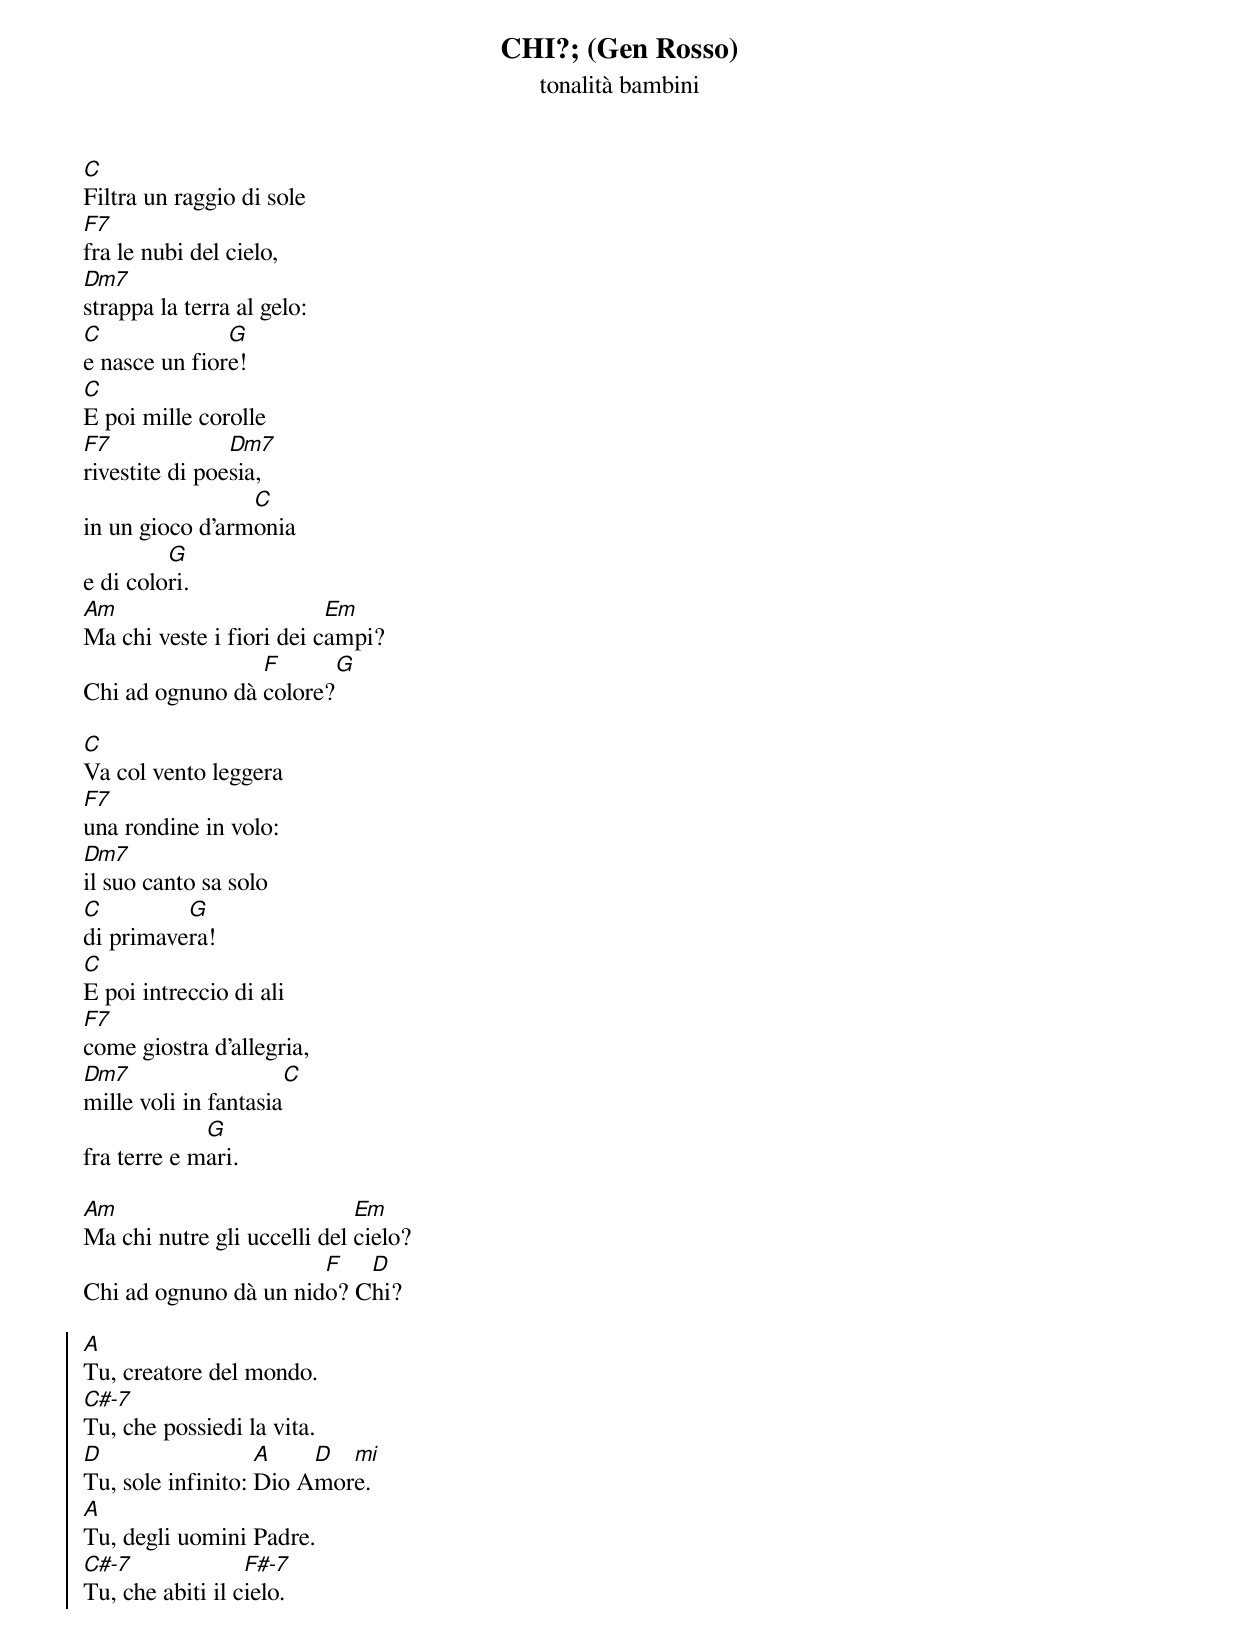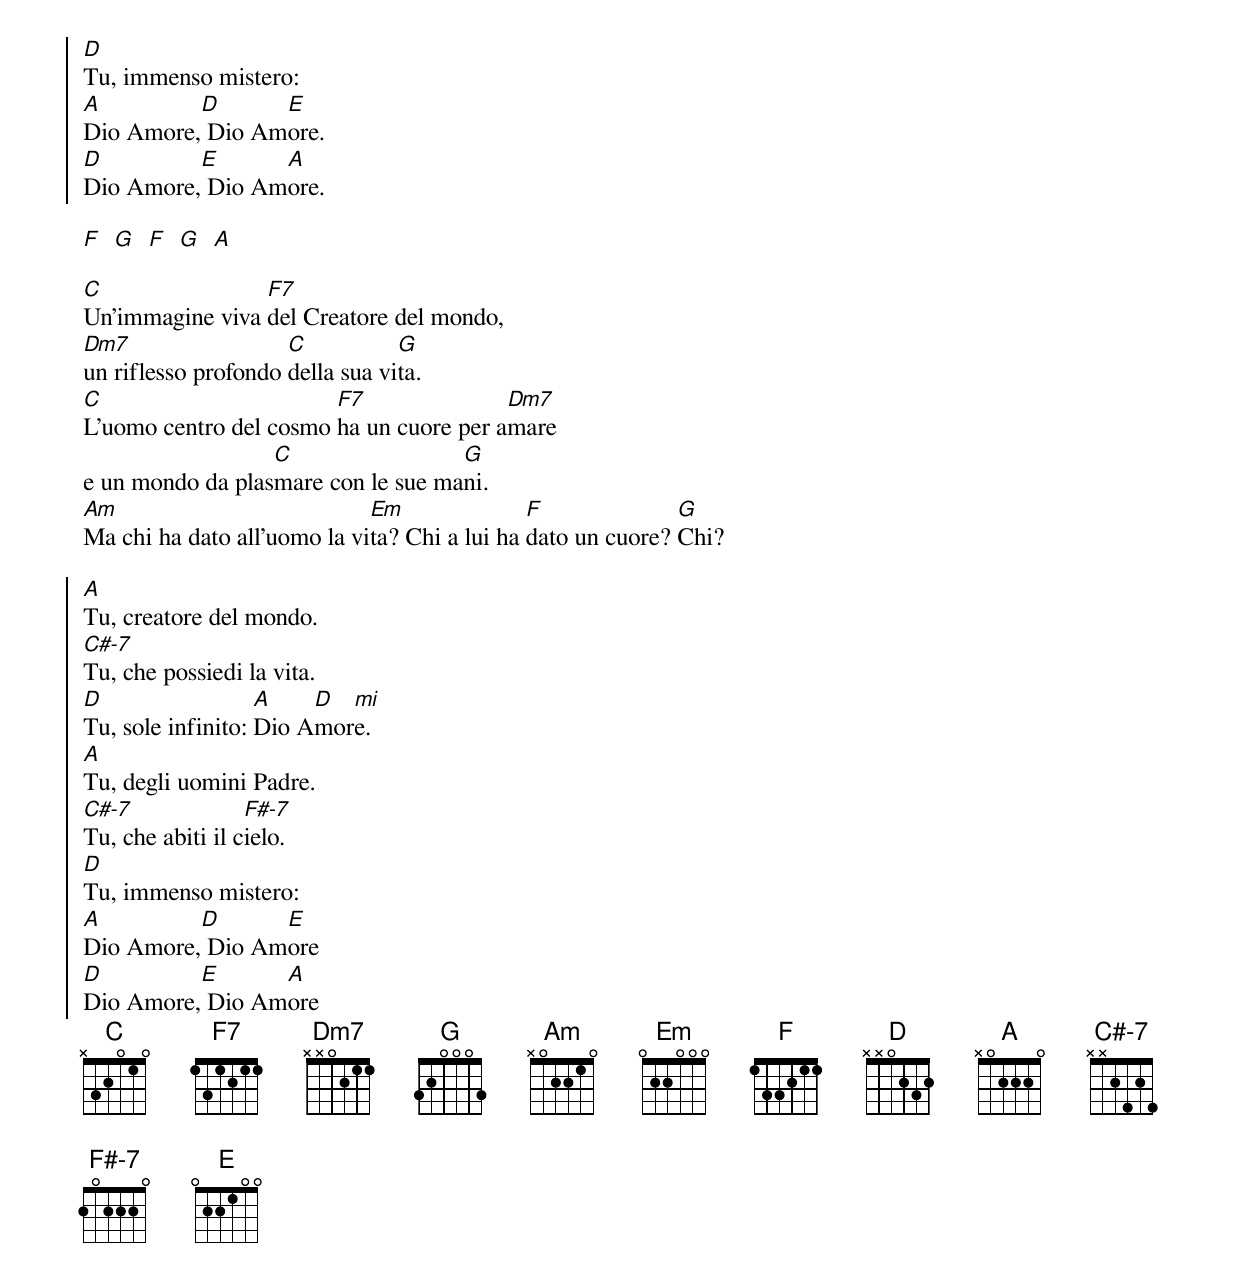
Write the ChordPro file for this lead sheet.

{title:CHI?}
{title:(Gen Rosso)}
{subtitle: tonalità bambini}
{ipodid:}
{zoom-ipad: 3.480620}
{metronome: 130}
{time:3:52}


[C]Filtra un raggio di sole
[F7]fra le nubi del cielo,
[Dm7]strappa la terra al gelo:
[C]e nasce un fior[G]e!
[C]E poi mille corolle
[F7]rivestite di poe[Dm7]sia,
in un gioco d'arm[C]onia
e di colo[G]ri.
[Am]Ma chi veste i fiori dei c[Em]ampi?
Chi ad ognuno dà [F]colore?[G]

[C]Va col vento leggera
[F7]una rondine in volo:
[Dm7]il suo canto sa solo
[C]di primave[G]ra!
[C]E poi intreccio di ali
[F7]come giostra d'allegria,
[Dm7]mille voli in fantasia[C]
fra terre e m[G]ari.

[Am]Ma chi nutre gli uccelli del [Em]cielo?
Chi ad ognuno dà un nid[F]o? C[D]hi?

{soc}
[A]Tu, creatore del mondo.
[C#-7]Tu, che possiedi la vita.
[D]Tu, sole infinito: [A]Dio A[D]mor[mi]e.
[A]Tu, degli uomini Padre.
[C#-7]Tu, che abiti il c[F#-7]ielo.
[D]Tu, immenso mistero:
[A]Dio Amore,[D] Dio Am[E]ore.
[D]Dio Amore,[E] Dio Am[A]ore.
{eoc}

[F]  [G]  [F]  [G]  [A]

[C]Un'immagine viva [F7]del Creatore del mondo,
[Dm7]un riflesso profondo [C]della sua vi[G]ta.
[C]L'uomo centro del cosmo [F7]ha un cuore per a[Dm7]mare
e un mondo da plas[C]mare con le sue ma[G]ni.
[Am]Ma chi ha dato all'uomo la vi[Em]ta? Chi a lui ha [F]dato un cuore? [G]Chi?

{soc}
[A]Tu, creatore del mondo.
[C#-7]Tu, che possiedi la vita.
[D]Tu, sole infinito: [A]Dio A[D]mor[mi]e.
[A]Tu, degli uomini Padre.
[C#-7]Tu, che abiti il c[F#-7]ielo.
[D]Tu, immenso mistero:
[A]Dio Amore,[D] Dio Am[E]ore
[D]Dio Amore,[E] Dio Am[A]ore
{eoc}
